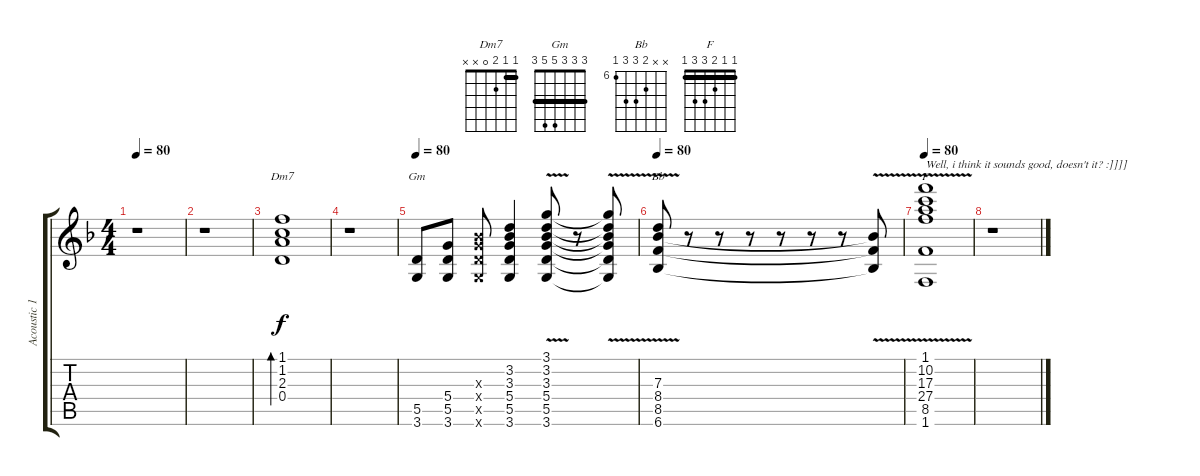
\track ("Acoustic 1" "Acoustic 1") {instrument acousticguitarnylon}
\staff {score tabs}
\tuning (E4 B3 G3 D3 A2 E2) {hide}
\chord ("Dm7" 1 1 2 0 x x) {barre 1}
\chord ("Gm" 3 3 3 5 5 3) {barre 3}
\chord ("Bb" x x 7 8 8 6) {firstfret 6}
\chord ("F" 1 1 2 3 3 1) {barre 1}
\ts (4 4)
\tempo 80
\clef g2
\ks dminor
r.1{dy f} |
r.1 |
(1.1 1.2 2.3 0.4).1{bd 480 ch "Dm7"} |
r.1 |
\tempo 80
(5.5 3.6).8{ch "Gm" volume 16 instrument acousticguitarnylon} (5.4 5.5 3.6).8 (3.3{x} 5.4{x} 5.5{x} 3.6{x}).8 (3.2 3.3 5.4 5.5 3.6).4 (3.1{v} 3.2{v} 3.3{v} 5.4{v} 5.5{v} 3.6{v}).8 r.8 (3.1{t} 3.2{t} 3.3{t} 5.4{t} 5.5{t} 3.6{t}).8 |
\tempo 80
(7.3{v} 8.4{v} 8.5{v} 6.6{v}).8{ch "Bb" volume 16 instrument acousticguitarnylon} r.8 r.8 r.8 r.8 r.8 r.8 (8.4{t} 8.5{t} 6.6{t}).8 |
\tempo 80
(1.1{v} 10.2{v} 17.3{v} 27.4{v} 8.5{v} 1.6{v}).1{ch "F" txt "Well, i think it sounds good, doesn't it? :]]]]" volume 8} |
r.1
